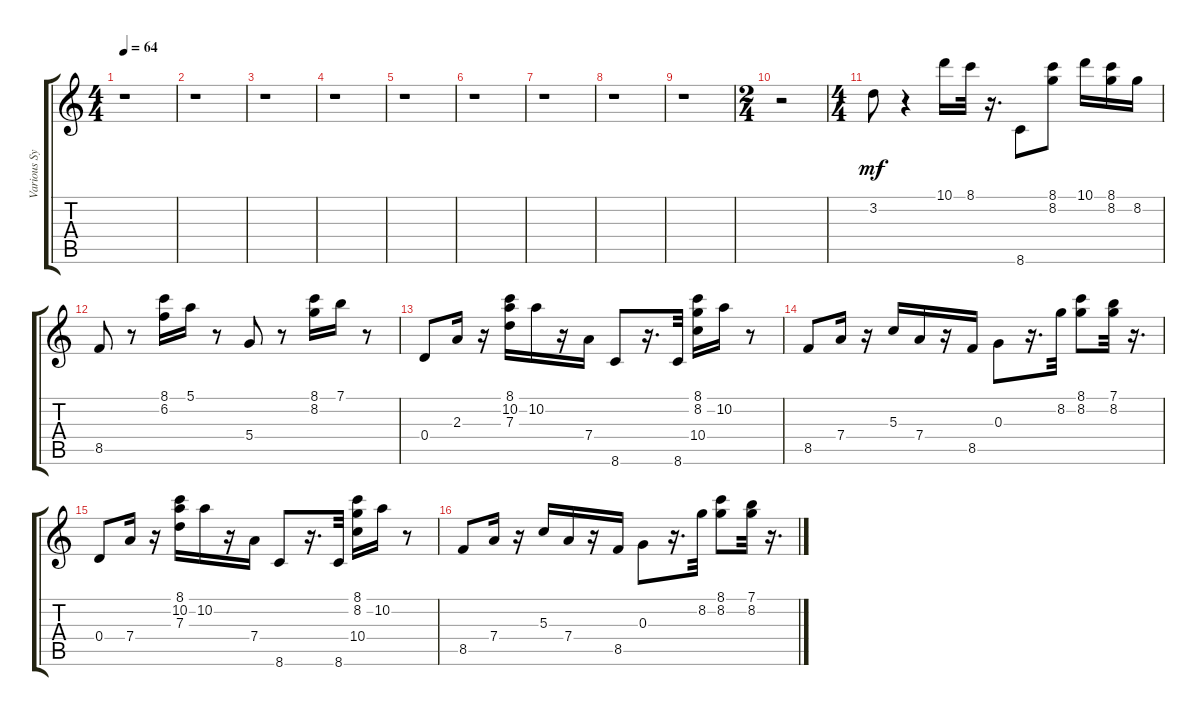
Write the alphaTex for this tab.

\track ("Various Synth Fillers" "Various Sy") {instrument distortionguitar}
\staff {score tabs}
\tuning (E4 B3 G3 D3 A2 E2) {hide}
\ts (4 4)
\tempo 64
\clef g2
\ks c
r.1{dy mf} |
r.1 |
r.1 |
r.1 |
r.1 |
r.1 |
r.1 |
r.1 |
r.1 |
\ts (2 4)
r.2 |
\ts (4 4)
3.2.8{instrument lead4chiff} r.4 10.1.16 8.1.32 r.16{d} 8.6.8 (8.1 8.2).8 10.1.16 (8.1 8.2).16 8.2.16 |
8.5.8 r.8 (8.1 6.2).16 5.1.16 r.8 5.4.8 r.8 (8.1 8.2).16 7.1.16 r.8 |
0.4.8 2.3.16 r.16 (8.1 10.2 7.3).16 10.2.16 r.16 7.4.16 8.6.8 r.16{d} 8.6.32 (8.1 8.2 10.4).16 10.2.16 r.8 |
8.5.8 7.4.16 r.16 5.3.16 7.4.16 r.16 8.5.16 0.3.8 r.16{d} 8.2.32 (8.1 8.2).8 (7.1 8.2).32 r.16{d} |
0.4.8 7.4.16 r.16 (8.1 10.2 7.3).16 10.2.16 r.16 7.4.16 8.6.8 r.16{d} 8.6.32 (8.1 8.2 10.4).16 10.2.16 r.8 |
8.5.8 7.4.16 r.16 5.3.16 7.4.16 r.16 8.5.16 0.3.8 r.16{d} 8.2.32 (8.1 8.2).8 (7.1 8.2).32 r.16{d}
